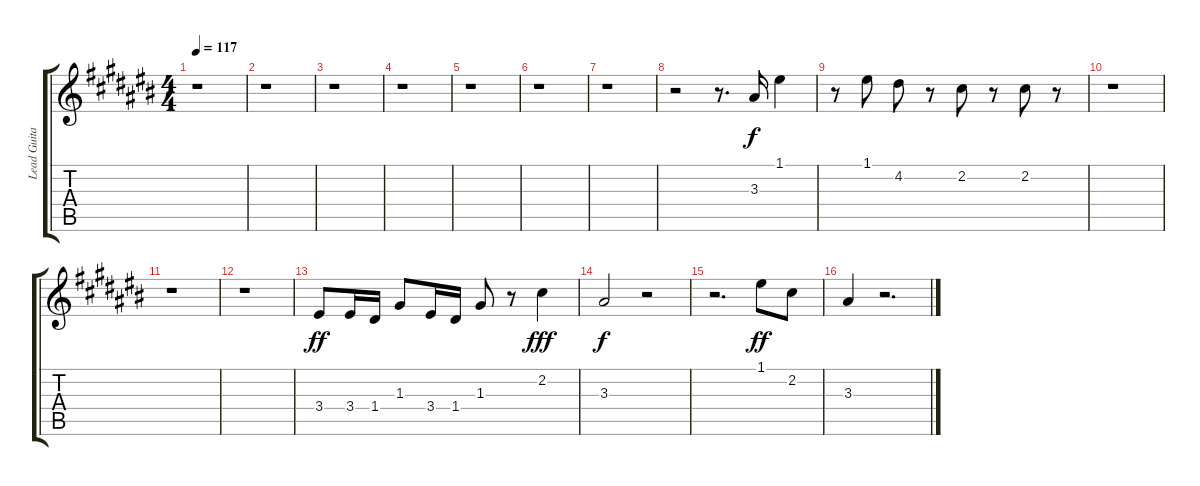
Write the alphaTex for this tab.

\track ("Lead Guitar" "Lead Guita") {instrument electricguitarclean}
\staff {score tabs}
\tuning (E4 B3 G3 D3 A2 E2) {hide}
\ts (4 4)
\tempo 117
\clef g2
\ks a#minor
r.1{dy f} |
r.1 |
r.1 |
r.1 |
r.1 |
r.1 |
r.1 |
r.2 r.8{d} 3.3.16 1.1.4 |
r.8 1.1.8 4.2.8 r.8 2.2.8 r.8 2.2.8 r.8 |
r.1 |
r.1 |
r.1 |
3.4.8{dy ff} 3.4.16 1.4.16 1.3.8 3.4.16 1.4.16 1.3.8 r.8 2.2.4{dy fff} |
3.3.2{dy f} r.2 |
r.2{d} 1.1.8{dy ff} 2.2.8 |
3.3.4 r.2{d}
